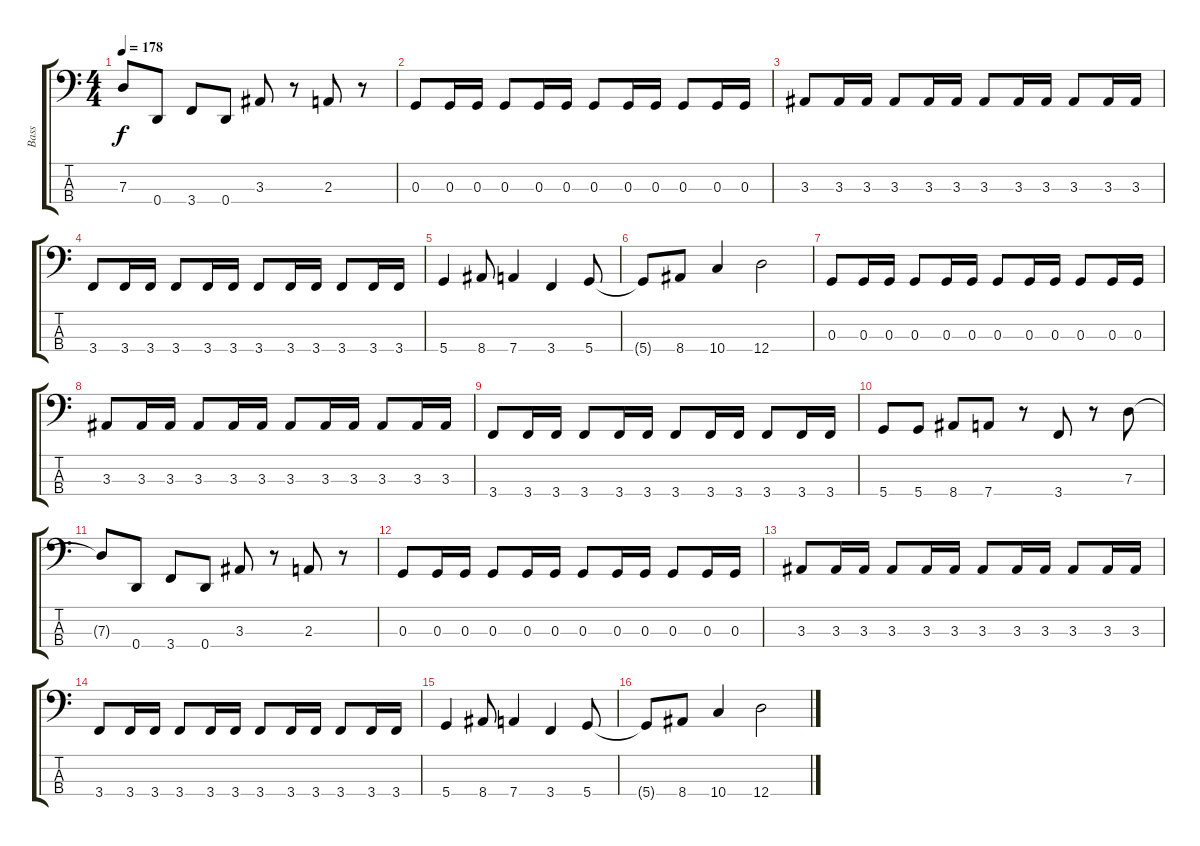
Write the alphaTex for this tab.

\track ("Bass" "Bass") {instrument electricbassfinger}
\staff {score tabs}
\tuning (F2 C2 G1 D1) {hide}
\ts (4 4)
\tempo 178
\clef f4
\ks c
7.3{t}.8{dy f} 0.4.8 3.4.8 0.4.8 3.3.8 r.8 2.3.8 r.8 |
0.3.8 0.3.16 0.3.16 0.3.8 0.3.16 0.3.16 0.3.8 0.3.16 0.3.16 0.3.8 0.3.16 0.3.16 |
3.3.8 3.3.16 3.3.16 3.3.8 3.3.16 3.3.16 3.3.8 3.3.16 3.3.16 3.3.8 3.3.16 3.3.16 |
3.4.8 3.4.16 3.4.16 3.4.8 3.4.16 3.4.16 3.4.8 3.4.16 3.4.16 3.4.8 3.4.16 3.4.16 |
5.4.4 8.4.8 7.4.4 3.4.4 5.4.8 |
5.4{t}.8 8.4.8 10.4.4 12.4.2 |
0.3.8 0.3.16 0.3.16 0.3.8 0.3.16 0.3.16 0.3.8 0.3.16 0.3.16 0.3.8 0.3.16 0.3.16 |
3.3.8 3.3.16 3.3.16 3.3.8 3.3.16 3.3.16 3.3.8 3.3.16 3.3.16 3.3.8 3.3.16 3.3.16 |
3.4.8 3.4.16 3.4.16 3.4.8 3.4.16 3.4.16 3.4.8 3.4.16 3.4.16 3.4.8 3.4.16 3.4.16 |
5.4.8 5.4.8 8.4.8 7.4.8 r.8 3.4.8 r.8 7.3.8 |
7.3{t}.8 0.4.8 3.4.8 0.4.8 3.3.8 r.8 2.3.8 r.8 |
0.3.8 0.3.16 0.3.16 0.3.8 0.3.16 0.3.16 0.3.8 0.3.16 0.3.16 0.3.8 0.3.16 0.3.16 |
3.3.8 3.3.16 3.3.16 3.3.8 3.3.16 3.3.16 3.3.8 3.3.16 3.3.16 3.3.8 3.3.16 3.3.16 |
3.4.8 3.4.16 3.4.16 3.4.8 3.4.16 3.4.16 3.4.8 3.4.16 3.4.16 3.4.8 3.4.16 3.4.16 |
5.4.4 8.4.8 7.4.4 3.4.4 5.4.8 |
5.4{t}.8 8.4.8 10.4.4 12.4.2
